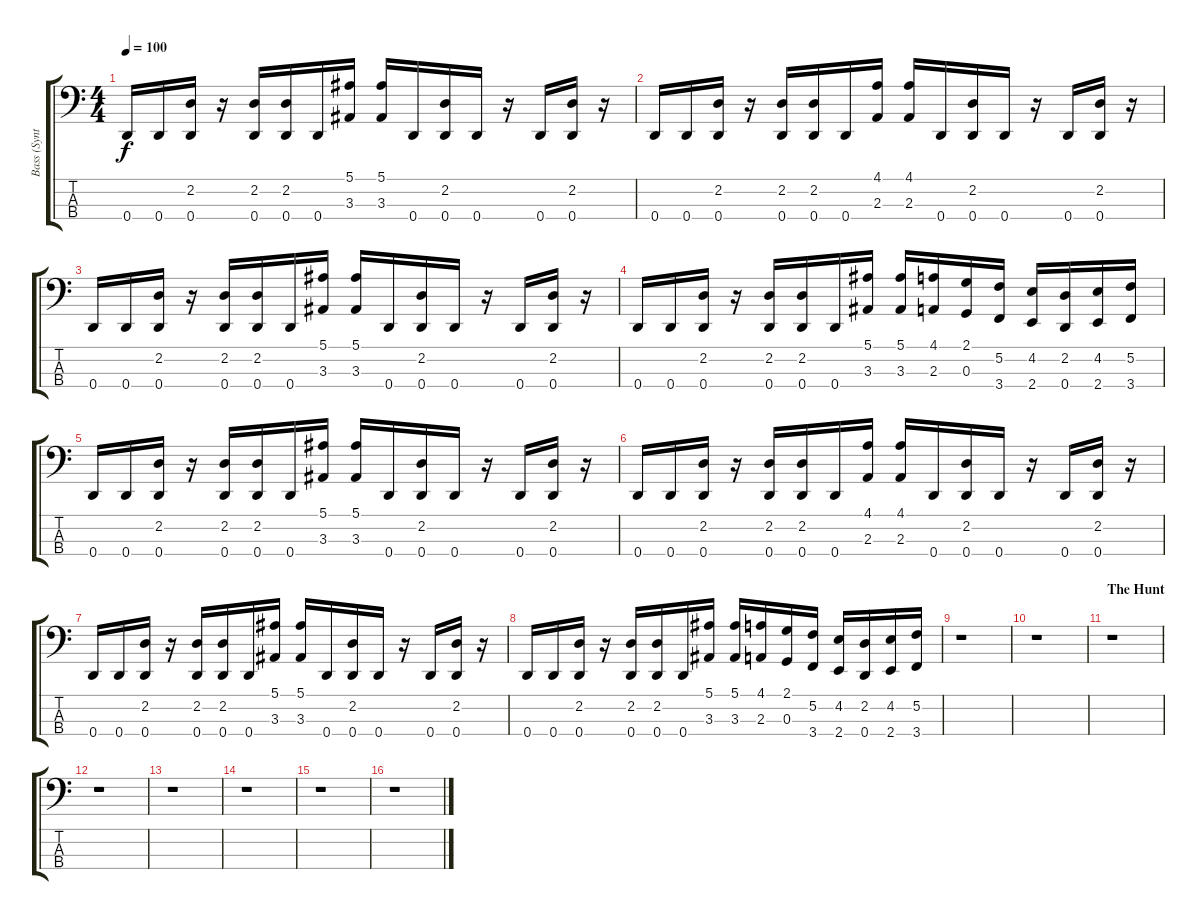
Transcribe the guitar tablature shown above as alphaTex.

\track ("Bass (Synth)" "Bass (Synt") {instrument synthbass1}
\staff {score tabs}
\tuning (F2 C2 G1 D1) {hide}
\ts (4 4)
\tempo 100
\clef f4
\ks c
0.4.16{dy f} 0.4.16 (2.2 0.4).16 r.16 (2.2 0.4).16 (2.2 0.4).16 0.4.16 (5.1 3.3).16 (5.1 3.3).16 0.4.16 (2.2 0.4).16 0.4.16 r.16 0.4.16 (2.2 0.4).16 r.16 |
0.4.16 0.4.16 (2.2 0.4).16 r.16 (2.2 0.4).16 (2.2 0.4).16 0.4.16 (4.1 2.3).16 (4.1 2.3).16 0.4.16 (2.2 0.4).16 0.4.16 r.16 0.4.16 (2.2 0.4).16 r.16 |
0.4.16 0.4.16 (2.2 0.4).16 r.16 (2.2 0.4).16 (2.2 0.4).16 0.4.16 (5.1 3.3).16 (5.1 3.3).16 0.4.16 (2.2 0.4).16 0.4.16 r.16 0.4.16 (2.2 0.4).16 r.16 |
0.4.16 0.4.16 (2.2 0.4).16 r.16 (2.2 0.4).16 (2.2 0.4).16 0.4.16 (5.1 3.3).16 (5.1 3.3).16 (4.1 2.3).16 (2.1 0.3).16 (5.2 3.4).16 (4.2 2.4).16 (2.2 0.4).16 (4.2 2.4).16 (5.2 3.4).16 |
0.4.16 0.4.16 (2.2 0.4).16 r.16 (2.2 0.4).16 (2.2 0.4).16 0.4.16 (5.1 3.3).16 (5.1 3.3).16 0.4.16 (2.2 0.4).16 0.4.16 r.16 0.4.16 (2.2 0.4).16 r.16 |
0.4.16 0.4.16 (2.2 0.4).16 r.16 (2.2 0.4).16 (2.2 0.4).16 0.4.16 (4.1 2.3).16 (4.1 2.3).16 0.4.16 (2.2 0.4).16 0.4.16 r.16 0.4.16 (2.2 0.4).16 r.16 |
0.4.16 0.4.16 (2.2 0.4).16 r.16 (2.2 0.4).16 (2.2 0.4).16 0.4.16 (5.1 3.3).16 (5.1 3.3).16 0.4.16 (2.2 0.4).16 0.4.16 r.16 0.4.16 (2.2 0.4).16 r.16 |
0.4.16 0.4.16 (2.2 0.4).16 r.16 (2.2 0.4).16 (2.2 0.4).16 0.4.16 (5.1 3.3).16 (5.1 3.3).16 (4.1 2.3).16 (2.1 0.3).16 (5.2 3.4).16 (4.2 2.4).16 (2.2 0.4).16 (4.2 2.4).16 (5.2 3.4).16 |
r.1 |
r.1 |
\section ("" "The Hunt")
r.1 |
r.1 |
r.1 |
r.1 |
r.1 |
r.1
